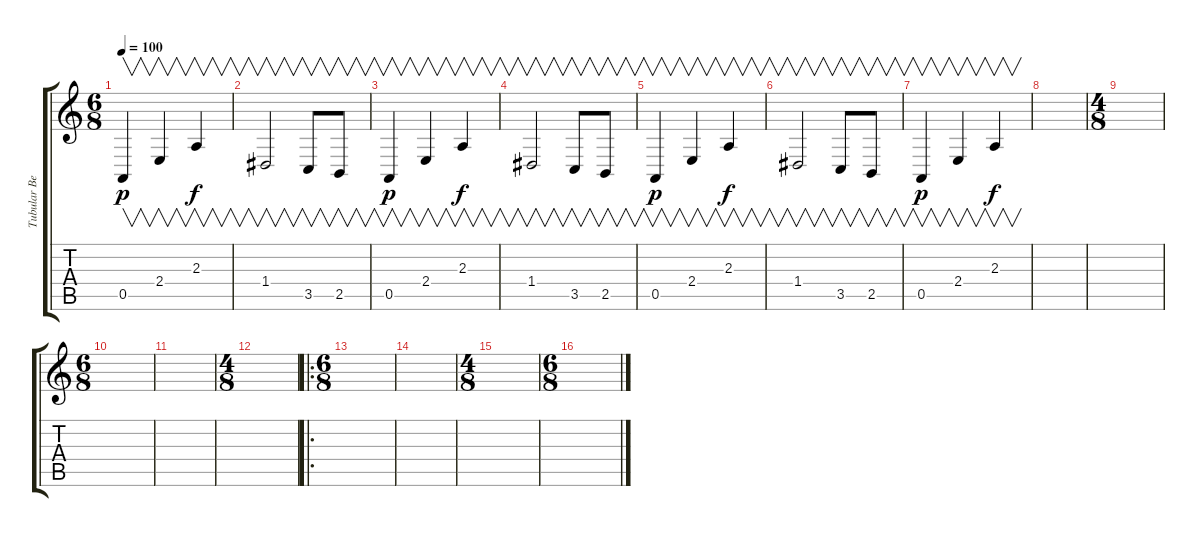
\track ("Tubular Bells" "Tubular Be") {instrument tubularbells}
\staff {score tabs}
\tuning (E4 B3 G3 D3 A2 D2) {hide}
\ts (6 8)
\tempo 100
\clef g2
\ks c
0.5.4{v dy p} 2.4.4{v} 2.3.4{v dy f} |
1.4.2{v} 3.5.8{v} 2.5.8{v} |
0.5.4{v dy p} 2.4.4{v} 2.3.4{v dy f} |
1.4.2{v} 3.5.8{v} 2.5.8{v} |
0.5.4{v dy p} 2.4.4{v} 2.3.4{v dy f} |
1.4.2{v} 3.5.8{v} 2.5.8{v} |
0.5.4{v dy p} 2.4.4{v} 2.3.4{v dy f} |
|
\ts (4 8)
|
\ts (6 8)
|
|
\ts (4 8)
|
\ro
\ts (6 8)
|
|
\ts (4 8)
|
\ts (6 8)
